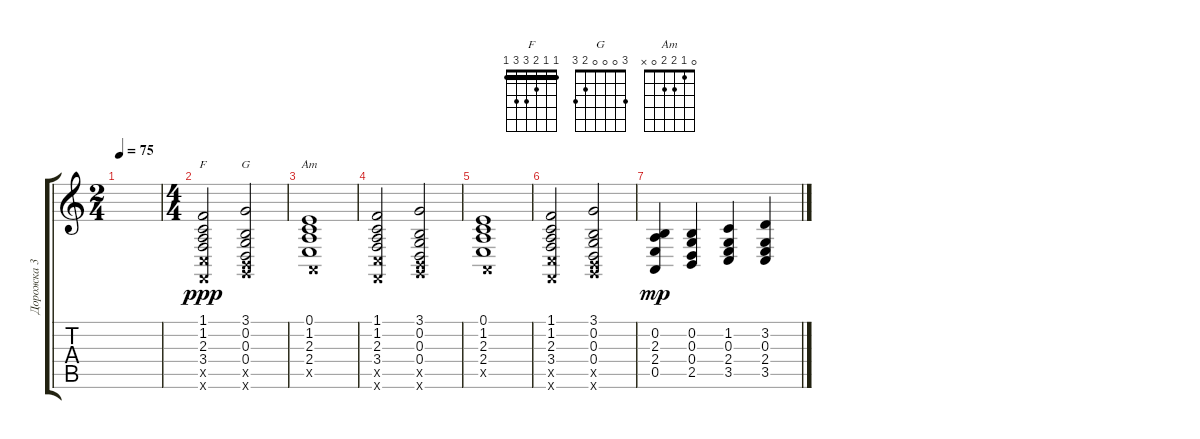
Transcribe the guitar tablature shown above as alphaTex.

\track ("Дорожка 3" "Дорожка 3") {instrument stringensemble1}
\staff {score tabs}
\tuning (E4 B3 G3 D3 A2 E2) {hide}
\chord ("F" 1 1 2 3 3 1) {barre 1}
\chord ("G" 3 0 0 0 2 3)
\chord ("Am" 0 1 2 2 0 x)
\ts (2 4)
\tempo 75
\clef g2
\ks c
|
\ts (4 4)
(1.1 1.2 2.3 3.4 3.5{x} 1.6{x}).2{ch "F" dy ppp} (3.1 0.2 0.3 0.4 2.5{x} 3.6{x}).2{ch "G"} |
(0.1 1.2 2.3 2.4 0.5{x}).1{ch "Am"} |
(1.1 1.2 2.3 3.4 3.5{x} 1.6{x}).2 (3.1 0.2 0.3 0.4 2.5{x} 3.6{x}).2 |
(0.1 1.2 2.3 2.4 0.5{x}).1 |
(1.1 1.2 2.3 3.4 3.5{x} 1.6{x}).2 (3.1 0.2 0.3 0.4 2.5{x} 3.6{x}).2 |
(0.2 2.3 2.4 0.5).4{dy mp} (0.2 0.3 0.4 2.5).4 (1.2 0.3 2.4 3.5).4 (3.2 0.3 2.4 3.5).4
